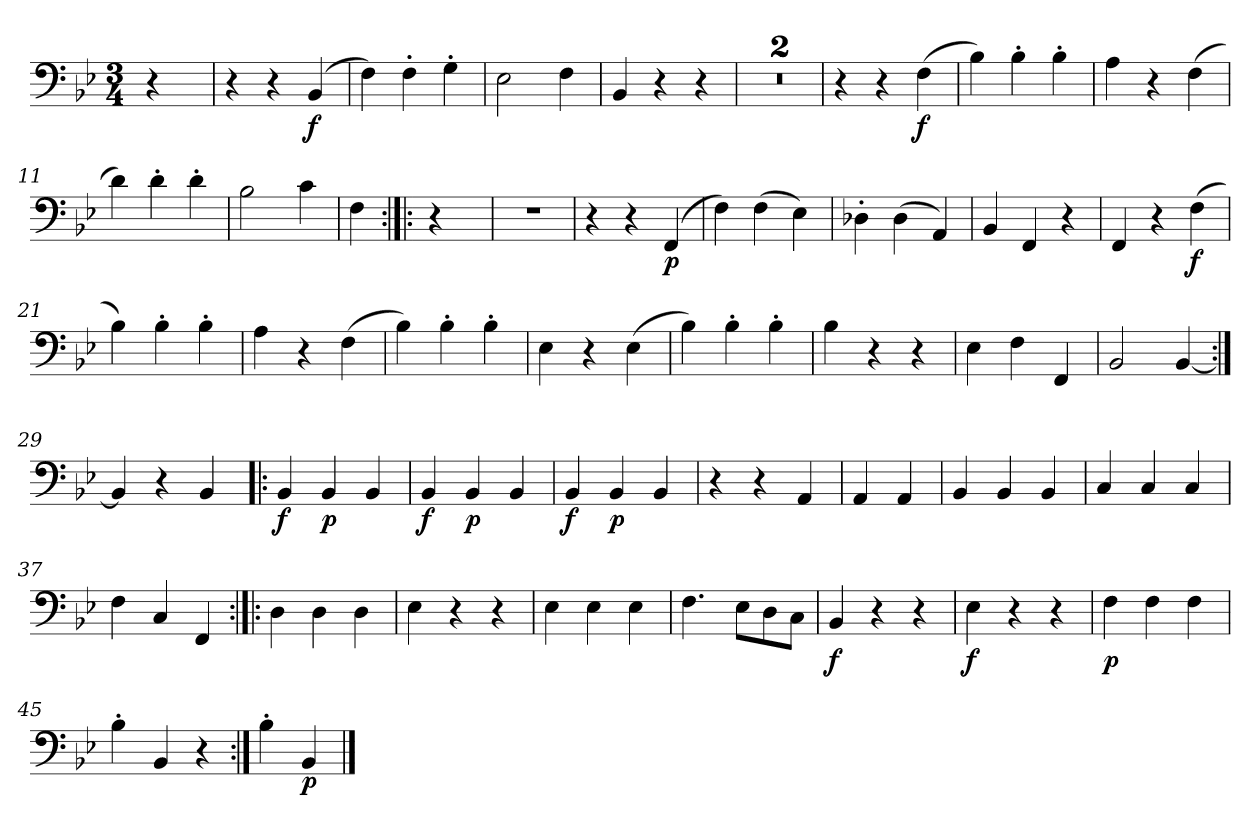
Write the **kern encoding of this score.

**kern	**dynam
*part1	*part1
*staff1	*staff1
*clefF4	*
*k[b-e-]	*
*B-:	*
*M3/4	*
=1	=1
4r	.
=2	=2
4r	.
4r	.
!	!LO:DY:b
(>4BB-/	f
=3	=3
4F\)	.
4F'\	.
4G'\	.
=4	=4
2E-\	.
4F\	.
=5	=5
4BB-/	.
4r	.
4r	.
=6	=6
2.r	.
=7	=7
2.r	.
=8	=8
4r	.
4r	.
!	!LO:DY:b
(>4F\	f
=9	=9
4B-\)	.
4B-'\	.
4B-'\	.
=10	=10
4A\	.
4r	.
(>4F\	.
=11	=11
4d\)	.
4d'\	.
4d'\	.
!!LO:LB:g=z
=12	=12
2B-\	.
4c\	.
=13	=13
4F\	.
=14:|!|:	=14:|!|:
4r	.
=15	=15
2.r	.
=16	=16
4r	.
4r	.
!	!LO:DY:b
(>4FF/	p
=17	=17
4F\)	.
(>4F\	.
4E-\)	.
=18	=18
4D-X'\	.
(>4D-\	.
4AA/)	.
=19	=19
4BB-/	.
4FF/	.
4r	.
=20	=20
4FF/	.
4r	.
!	!LO:DY:b
(>4F\	f
=21	=21
4B-\)	.
4B-'\	.
4B-'\	.
=22	=22
4A\	.
4r	.
(>4F\	.
=23	=23
4B-\)	.
4B-'\	.
4B-'\	.
!!LO:LB:g=z
=24	=24
4E-\	.
4r	.
(>4E-\	.
=25	=25
4B-\)	.
4B-'\	.
4B-'\	.
=26	=26
4B-\	.
4r	.
4r	.
=27	=27
4E-\	.
4F\	.
4FF/	.
=28	=28
2BB-/	.
[4BB-/	.
=29:|!	=29:|!
4BB-/]	.
4r	.
4BB-/	.
=30!|:	=30!|:
!	!LO:DY:b
4BB-/	f
!	!LO:DY:b
4BB-/	p
4BB-/	.
=31	=31
!	!LO:DY:b
4BB-/	f
!	!LO:DY:b
4BB-/	p
4BB-/	.
=32	=32
!	!LO:DY:b
4BB-/	f
!	!LO:DY:b
4BB-/	p
4BB-/	.
=33	=33
4r	.
4r	.
4AA/	.
=34	=34
4AA/	.
4AA/	.
!!LO:LB:g=z
=35	=35
4BB-/	.
4BB-/	.
4BB-/	.
=36	=36
4C/	.
4C/	.
4C/	.
=37	=37
4F\	.
4C/	.
4FF/	.
=38:|!|:	=38:|!|:
4D\	.
4D\	.
4D\	.
=39	=39
4E-\	.
4r	.
4r	.
=40	=40
4E-\	.
4E-\	.
4E-\	.
=41	=41
4.F\	.
8E-\L	.
8D\	.
8C\J	.
=42	=42
!	!LO:DY:b
4BB-/	f
4r	.
4r	.
=43	=43
!	!LO:DY:b
4E-\	f
4r	.
4r	.
=44	=44
!	!LO:DY:b
4F\	p
4F\	.
4F\	.
=45	=45
4B-'\	.
4BB-/	.
4r	.
=46:|!	=46:|!
4B-'\	.
!	!LO:DY:b
4BB-/	p
==	==
*-	*-
